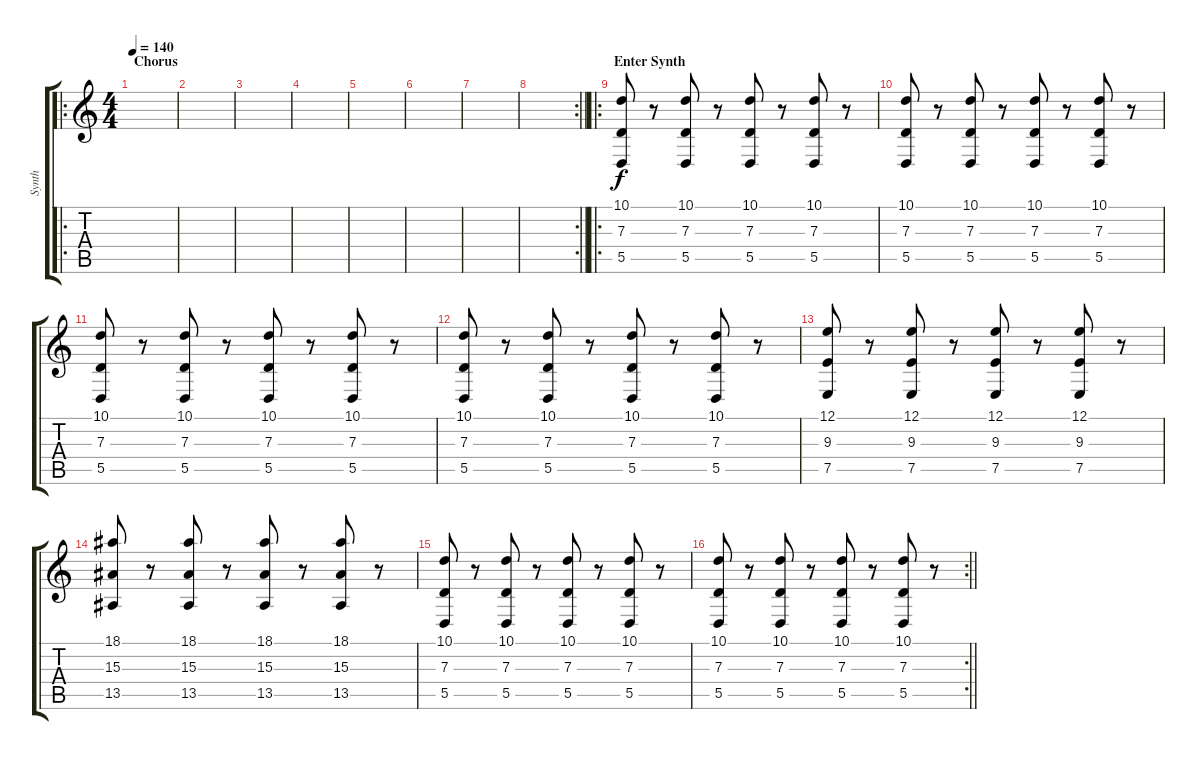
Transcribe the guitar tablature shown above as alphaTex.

\track ("Synth" "Synth") {instrument synthstrings2}
\staff {score tabs}
\tuning (E4 B3 G3 D3 A2 E2) {hide}
\ro
\ts (4 4)
\section ("" "Chorus")
\tempo 140
\clef g2
\ks c
|
|
|
|
|
|
|
\rc 2
\barLineRight lightlight
|
\ro
\section ("" "Enter Synth")
(10.1 7.3 5.5).8 r.8 (10.1 7.3 5.5).8 r.8 (10.1 7.3 5.5).8 r.8 (10.1 7.3 5.5).8 r.8 |
(10.1 7.3 5.5).8 r.8 (10.1 7.3 5.5).8 r.8 (10.1 7.3 5.5).8 r.8 (10.1 7.3 5.5).8 r.8 |
(10.1 7.3 5.5).8 r.8 (10.1 7.3 5.5).8 r.8 (10.1 7.3 5.5).8 r.8 (10.1 7.3 5.5).8 r.8 |
(10.1 7.3 5.5).8 r.8 (10.1 7.3 5.5).8 r.8 (10.1 7.3 5.5).8 r.8 (10.1 7.3 5.5).8 r.8 |
(12.1 9.3 7.5).8 r.8 (12.1 9.3 7.5).8 r.8 (12.1 9.3 7.5).8 r.8 (12.1 9.3 7.5).8 r.8 |
(18.1 15.3 13.5).8 r.8 (18.1 15.3 13.5).8 r.8 (18.1 15.3 13.5).8 r.8 (18.1 15.3 13.5).8 r.8 |
(10.1 7.3 5.5).8 r.8 (10.1 7.3 5.5).8 r.8 (10.1 7.3 5.5).8 r.8 (10.1 7.3 5.5).8 r.8 |
\rc 2
\barLineRight lightlight
(10.1 7.3 5.5).8 r.8 (10.1 7.3 5.5).8 r.8 (10.1 7.3 5.5).8 r.8 (10.1 7.3 5.5).8 r.8
